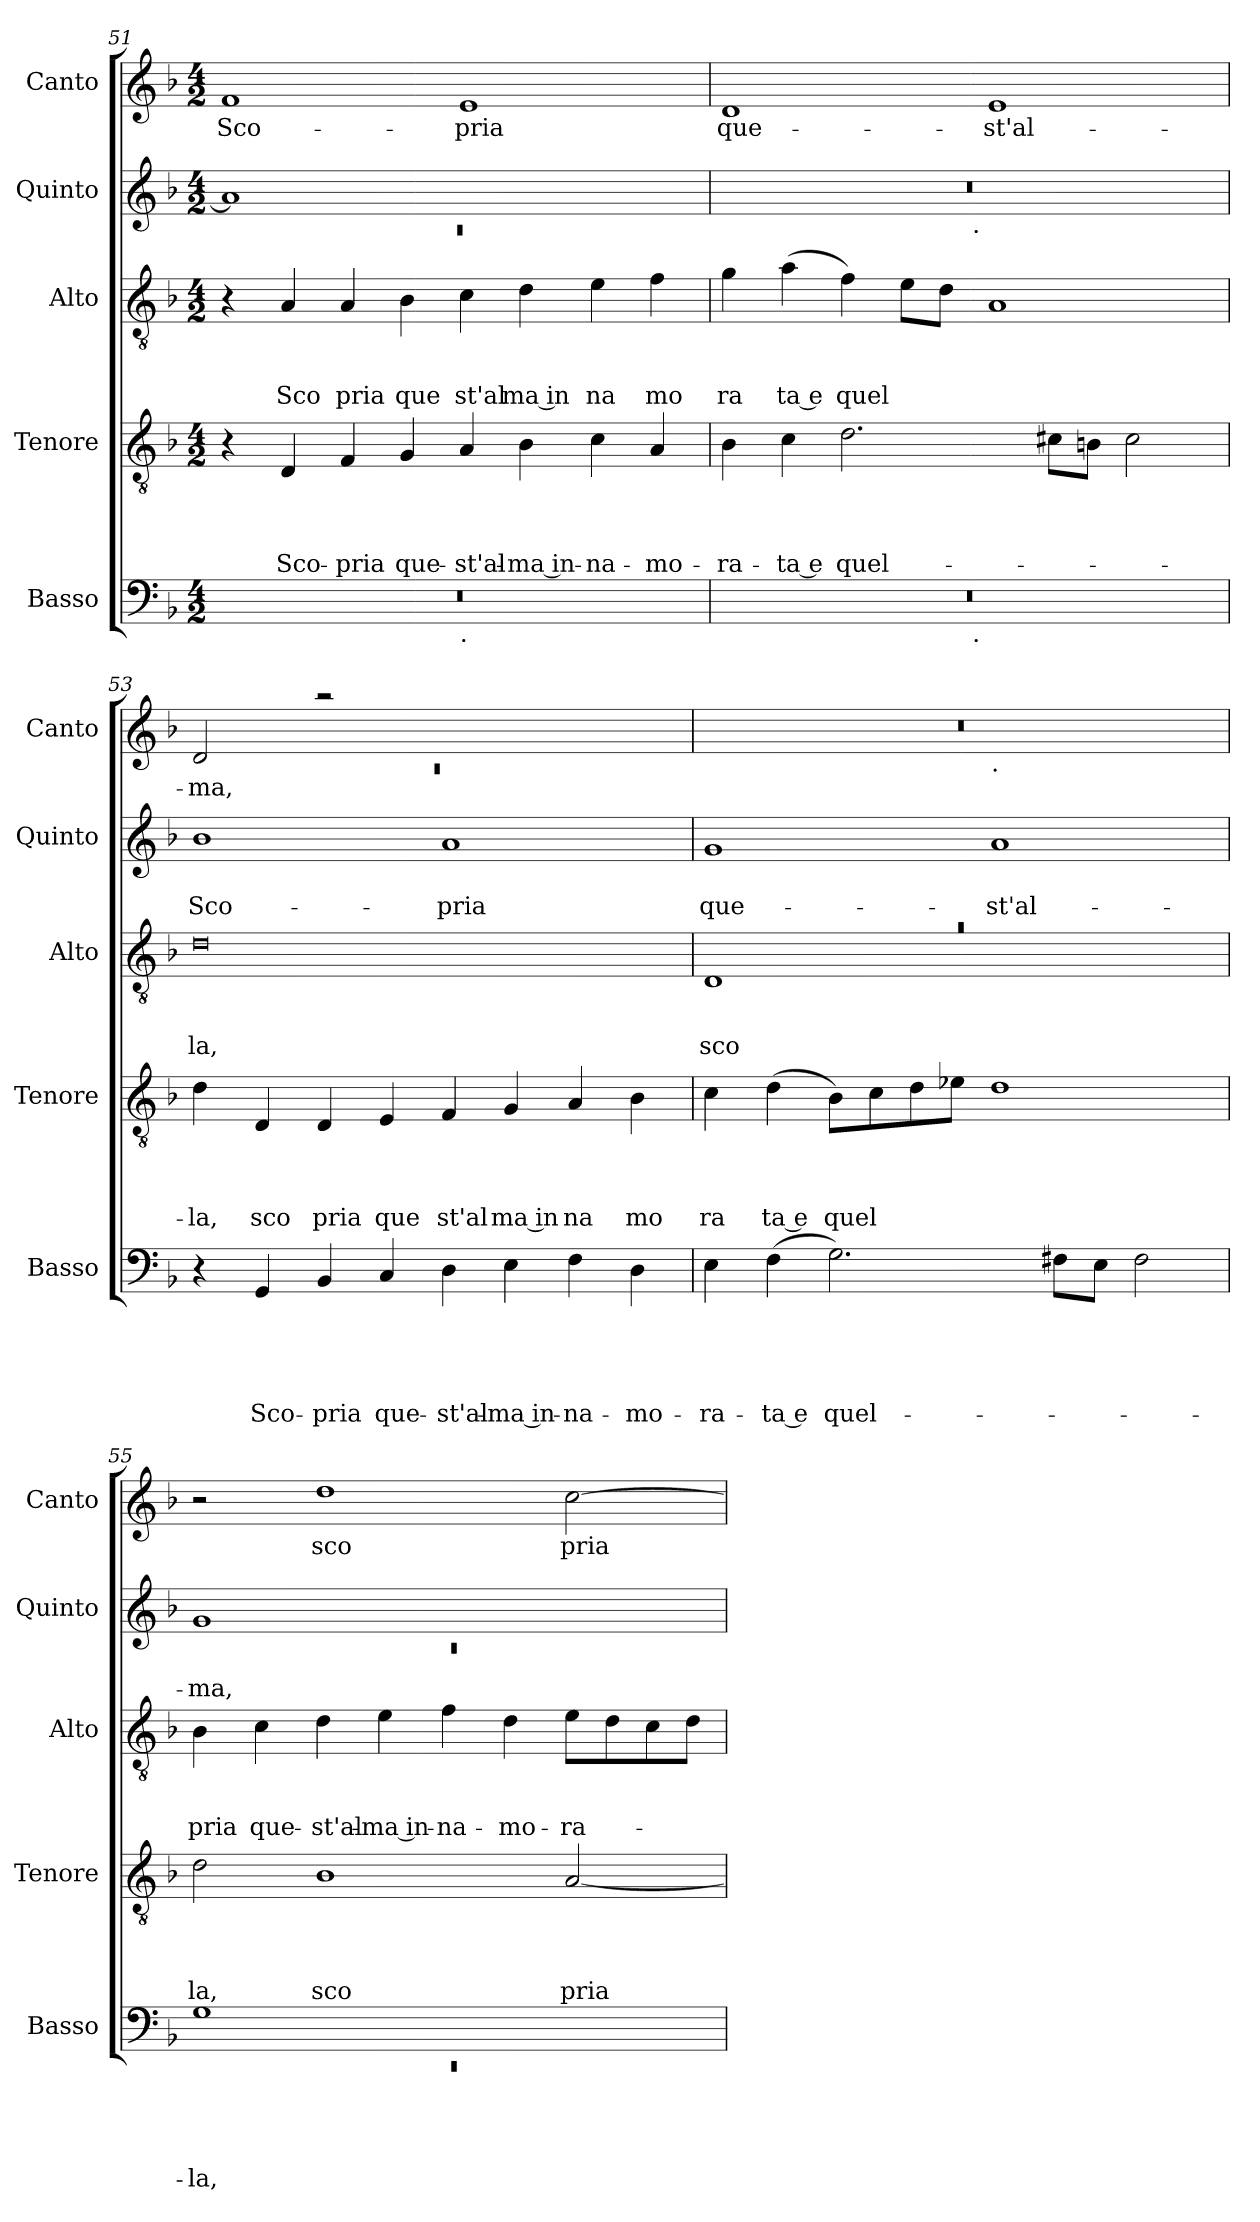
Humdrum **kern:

**kern	**text	**text	**text	**text	**text	**kern	**text	**text	**text	**text	**kern	**text	**text	**text	**kern	**text	**text	**kern	**text
*part5	*part5	*part5	*part5	*part5	*part5	*part4	*part4	*part4	*part4	*part4	*part3	*part3	*part3	*part3	*part2	*part2	*part2	*part1	*part1
*staff5	*staff5	*staff5	*staff5	*staff5	*staff5	*staff4	*staff4	*staff4	*staff4	*staff4	*staff3	*staff3	*staff3	*staff3	*staff2	*staff2	*staff2	*staff1	*staff1
*I"Basso	*	*	*	*	*	*I"Tenore	*	*	*	*	*I"Alto	*	*	*	*I"Quinto	*	*	*I"Canto	*
*I'Basso	*	*	*	*	*	*I'Tenore	*	*	*	*	*I'Alto	*	*	*	*I'Quinto	*	*	*I'Canto	*
*clefF4	*	*	*	*	*	*clefGv2	*	*	*	*	*clefGv2	*	*	*	*clefG2	*	*	*clefG2	*
*k[b-]	*	*	*	*	*	*k[b-]	*	*	*	*	*k[b-]	*	*	*	*k[b-]	*	*	*k[b-]	*
*F:	*	*	*	*	*	*F:	*	*	*	*	*F:	*	*	*	*F:	*	*	*F:	*
*M4/2	*	*	*	*	*	*M4/2	*	*	*	*	*M4/2	*	*	*	*M4/2	*	*	*M4/2	*
=51	=51	=51	=51	=51	=51	=51	=51	=51	=51	=51	=51	=51	=51	=51	=51	=51	=51	=51	=51
*	*	*	*	*	*	*	*	*	*	*	*	*	*	*	*^	*	*	*	*
!	!	!	!	!	!	!	!	!	!	!	!	!	!	!	!	!LO:N:vis=1	!	!	!	!LO:LY:b
*^	*	*	*	*	*	*	*	*	*	*	*	*	*	*	*	*	*	*	*	*
0r	1ryy	.	.	.	.	.	4r	.	.	.	.	4r	.	.	.	1a]	0rc	.	.	1f	Sco-
!	!	!	!	!	!	!	!	!	!	!	!LO:LY:b	!	!	!	!LO:LY:b	!	!	!	!	!	!
.	.	.	.	.	.	.	4D/	.	.	.	Sco-	4A/	.	.	Sco	.	.	.	.	.	.
!	!	!	!	!	!	!	!	!	!	!	!LO:LY:b	!	!	!	!LO:LY:b	!	!	!	!	!	!
.	.	.	.	.	.	.	4F/	.	.	.	-pria	4A/	.	.	pria	.	.	.	.	.	.
!	!	!	!	!	!	!	!	!	!	!	!LO:LY:b	!	!	!	!LO:LY:b	!	!	!	!	!	!
.	.	.	.	.	.	.	4G/	.	.	.	que-	4B-\	.	.	que	.	.	.	.	.	.
!	!LO:TX:b:t=.	!	!	!	!	!	!	!	!	!	!	!	!	!	!	!	!	!	!	!	!
!	!	!	!	!	!	!	!	!	!	!	!LO:LY:b	!	!	!	!LO:LY:b	!	!	!	!	!	!LO:LY:b
.	1ryy	.	.	.	.	.	4A/	.	.	.	-st'al-	4c\	.	.	st'al	1ryy	.	.	.	1e	-pria
!	!	!	!	!	!	!	!	!	!	!	!LO:LY:b:rj	!	!	!	!LO:LY:b:rj	!	!	!	!	!	!
.	.	.	.	.	.	.	4B-\	.	.	.	-ma in-	4d\	.	.	ma in	.	.	.	.	.	.
!	!	!	!	!	!	!	!	!	!	!	!LO:LY:b	!	!	!	!LO:LY:b	!	!	!	!	!	!
.	.	.	.	.	.	.	4c\	.	.	.	-na-	4e\	.	.	na	.	.	.	.	.	.
!	!	!	!	!	!	!	!	!	!	!	!LO:LY:b	!	!	!	!LO:LY:b	!	!	!	!	!	!
.	.	.	.	.	.	.	4A/	.	.	.	-mo-	4f\	.	.	mo	.	.	.	.	.	.
=52	=52	=52	=52	=52	=52	=52	=52	=52	=52	=52	=52	=52	=52	=52	=52	=52	=52	=52	=52	=52	=52
!	!	!	!	!	!	!	!	!	!	!	!LO:LY:b	!	!	!	!LO:LY:b	!	!	!	!	!	!LO:LY:b
0r	2ryy	.	.	.	.	.	4B-\	.	.	.	-ra-	4g\	.	.	ra	0r	2ryy	.	.	1d	que-
!	!	!	!	!	!	!	!	!	!	!	!LO:LY:b:rj	!	!	!	!LO:LY:b:rj	!	!	!	!	!	!
.	.	.	.	.	.	.	4c\	.	.	.	-ta e	(<4a\	.	.	ta e	.	.	.	.	.	.
!	!	!	!	!	!	!	!	!	!	!	!LO:LY:b	!	!	!	!LO:LY:b	!	!	!	!	!	!
.	4...ryy	.	.	.	.	.	2.d\	.	.	.	quel-	4f\)	.	.	quel	.	4...ryy	.	.	.	.
.	.	.	.	.	.	.	.	.	.	.	.	8e\L	.	.	.	.	.	.	.	.	.
.	.	.	.	.	.	.	.	.	.	.	.	8d\J	.	.	.	.	.	.	.	.	.
!	!	!	!	!	!	!	!	!	!	!	!	!	!	!	!	!	!LO:TX:b:t=.	!	!	!	!
!	!LO:TX:b:t=.	!	!	!	!	!	!	!	!	!	!	!	!	!	!	!	!	!	!	!	!
.	1ryy	.	.	.	.	.	.	.	.	.	.	.	.	.	.	.	1ryy	.	.	.	.
!	!	!	!	!	!	!	!	!	!	!	!	!	!	!	!	!	!	!	!	!	!LO:LY:b
.	.	.	.	.	.	.	.	.	.	.	.	1A	.	.	.	.	.	.	.	1e	-st'al-
.	.	.	.	.	.	.	8c#X\L	.	.	.	.	.	.	.	.	.	.	.	.	.	.
.	.	.	.	.	.	.	8Bn\J	.	.	.	.	.	.	.	.	.	.	.	.	.	.
.	.	.	.	.	.	.	2c#\	.	.	.	.	.	.	.	.	.	.	.	.	.	.
.	32ryy	.	.	.	.	.	.	.	.	.	.	.	.	.	.	.	32ryy	.	.	.	.
!!LO:PB:g=z
=53	=53	=53	=53	=53	=53	=53	=53	=53	=53	=53	=53	=53	=53	=53	=53	=53	=53	=53	=53	=53	=53
*	*	*	*	*	*	*	*	*	*	*	*	*	*	*	*	*	*	*	*	*^	*
!	!	!	!	!	!	!	!	!	!	!	!LO:LY:b	!	!	!	!LO:LY:b	!	!	!	!LO:LY:b	!	!LO:N:vis=1	!LO:LY:b
*v	*v	*	*	*	*	*	*	*	*	*	*	*	*	*	*	*v	*v	*	*	*	*	*
4r	.	.	.	.	.	4d\	.	.	.	-la,	0d	.	.	la,	1b-	.	Sco-	2d/	0rc	-ma,
!	!	!	!	!	!LO:LY:b	!	!	!	!	!LO:LY:b	!	!	!	!	!	!	!	!	!	!
4GG/	.	.	.	.	Sco-	4D/	.	.	.	sco	.	.	.	.	.	.	.	.	.	.
!	!	!	!	!	!LO:LY:b	!	!	!	!	!LO:LY:b	!	!	!	!	!	!	!	!	!	!
4BB-/	.	.	.	.	-pria	4D/	.	.	.	pria	.	.	.	.	.	.	.	2raa	.	.
!	!	!	!	!	!LO:LY:b	!	!	!	!	!LO:LY:b	!	!	!	!	!	!	!	!	!	!
4C/	.	.	.	.	que-	4E/	.	.	.	que	.	.	.	.	.	.	.	.	.	.
!	!	!	!	!	!LO:LY:b	!	!	!	!	!LO:LY:b	!	!	!	!	!	!	!LO:LY:b	!	!	!
4D\	.	.	.	.	-st'al-	4F/	.	.	.	st'al	.	.	.	.	1a	.	-pria	1ryy	.	.
!	!	!	!	!	!LO:LY:b:rj	!	!	!	!	!LO:LY:b:rj	!	!	!	!	!	!	!	!	!	!
4E\	.	.	.	.	-ma in-	4G/	.	.	.	ma in	.	.	.	.	.	.	.	.	.	.
!	!	!	!	!	!LO:LY:b	!	!	!	!	!LO:LY:b	!	!	!	!	!	!	!	!	!	!
4F\	.	.	.	.	-na-	4A/	.	.	.	na	.	.	.	.	.	.	.	.	.	.
!	!	!	!	!	!LO:LY:b	!	!	!	!	!LO:LY:b	!	!	!	!	!	!	!	!	!	!
4D\	.	.	.	.	-mo-	4B-\	.	.	.	mo	.	.	.	.	.	.	.	.	.	.
=54	=54	=54	=54	=54	=54	=54	=54	=54	=54	=54	=54	=54	=54	=54	=54	=54	=54	=54	=54	=54
!	!	!	!	!	!LO:LY:b	!	!	!	!	!LO:LY:b	!LO:N:vis=1	!	!	!LO:LY:b	!	!	!LO:LY:b	!	!	!
*	*	*	*	*	*	*	*	*	*	*	*^	*	*	*	*	*	*	*	*	*
4E\	.	.	.	.	-ra-	4c\	.	.	.	ra	0ra	1D	.	.	sco-	1g	.	que-	0r	1ryy	.
!	!	!	!	!	!LO:LY:b:rj	!	!	!	!	!LO:LY:b:rj	!	!	!	!	!	!	!	!	!	!	!
(<4F\	.	.	.	.	-ta e	(<4d\	.	.	.	ta e	.	.	.	.	.	.	.	.	.	.	.
!	!	!	!	!	!LO:LY:b	!	!	!	!	!LO:LY:b	!	!	!	!	!	!	!	!	!	!	!
2.G\)	.	.	.	.	quel-	8B-\L)	.	.	.	quel	.	.	.	.	.	.	.	.	.	.	.
.	.	.	.	.	.	8c\	.	.	.	.	.	.	.	.	.	.	.	.	.	.	.
.	.	.	.	.	.	8d\	.	.	.	.	.	.	.	.	.	.	.	.	.	.	.
.	.	.	.	.	.	8e-X\J	.	.	.	.	.	.	.	.	.	.	.	.	.	.	.
!	!	!	!	!	!	!	!	!	!	!	!	!	!	!	!	!	!	!	!	!LO:TX:b:t=.	!
!	!	!	!	!	!	!	!	!	!	!	!	!	!	!	!	!	!	!LO:LY:b	!	!	!
.	.	.	.	.	.	1d	.	.	.	.	.	1ryy	.	.	.	1a	.	-st'al-	.	1ryy	.
8F#X\L	.	.	.	.	.	.	.	.	.	.	.	.	.	.	.	.	.	.	.	.	.
8E\J	.	.	.	.	.	.	.	.	.	.	.	.	.	.	.	.	.	.	.	.	.
2F#\	.	.	.	.	.	.	.	.	.	.	.	.	.	.	.	.	.	.	.	.	.
*	*	*	*	*	*	*	*	*	*	*	*v	*v	*	*	*	*	*	*	*	*	*
=55	=55	=55	=55	=55	=55	=55	=55	=55	=55	=55	=55	=55	=55	=55	=55	=55	=55	=55	=55	=55
*^	*	*	*	*	*	*	*	*	*	*	*	*	*	*	*^	*	*	*	*	*
!	!LO:N:vis=1	!	!	!	!	!LO:LY:b	!	!	!	!	!LO:LY:b	!	!	!	!LO:LY:b	!	!LO:N:vis=1	!	!LO:LY:b	!	!	!
*	*	*	*	*	*	*	*	*	*	*	*	*	*	*	*	*	*	*	*	*v	*v	*
1G	0rEE	.	.	.	.	-la,	2d\	.	.	.	la,	4B-\	.	.	-pria	1g	0rc	.	-ma,	2r	.
!	!	!	!	!	!	!	!	!	!	!	!	!	!	!	!LO:LY:b	!	!	!	!	!	!
.	.	.	.	.	.	.	.	.	.	.	.	4c\	.	.	que-	.	.	.	.	.	.
!	!	!	!	!	!	!	!	!	!	!	!LO:LY:b	!	!	!	!LO:LY:b	!	!	!	!	!	!LO:LY:b
.	.	.	.	.	.	.	1B-	.	.	.	sco	4d\	.	.	-st'al-	.	.	.	.	1dd	sco
!	!	!	!	!	!	!	!	!	!	!	!	!	!	!	!LO:LY:b:rj	!	!	!	!	!	!
.	.	.	.	.	.	.	.	.	.	.	.	4e\	.	.	-ma in-	.	.	.	.	.	.
!	!	!	!	!	!	!	!	!	!	!	!	!	!	!	!LO:LY:b	!	!	!	!	!	!
1ryy	.	.	.	.	.	.	.	.	.	.	.	4f\	.	.	-na-	1ryy	.	.	.	.	.
!	!	!	!	!	!	!	!	!	!	!	!	!	!	!	!LO:LY:b	!	!	!	!	!	!
.	.	.	.	.	.	.	.	.	.	.	.	4d\	.	.	-mo-	.	.	.	.	.	.
!	!	!	!	!	!	!	!	!	!	!	!LO:LY:b	!	!	!	!LO:LY:b	!	!	!	!	!	!LO:LY:b
.	.	.	.	.	.	.	[<2A/	.	.	.	pria	8e\L	.	.	-ra-	.	.	.	.	[>2cc\	pria
.	.	.	.	.	.	.	.	.	.	.	.	8d\	.	.	.	.	.	.	.	.	.
.	.	.	.	.	.	.	.	.	.	.	.	8c\	.	.	.	.	.	.	.	.	.
.	.	.	.	.	.	.	.	.	.	.	.	8d\J	.	.	.	.	.	.	.	.	.
*v	*v	*	*	*	*	*	*	*	*	*	*	*	*	*	*	*v	*v	*	*	*	*
=	=	=	=	=	=	=	=	=	=	=	=	=	=	=	=	=	=	=	=
*-	*-	*-	*-	*-	*-	*-	*-	*-	*-	*-	*-	*-	*-	*-	*-	*-	*-	*-	*-
